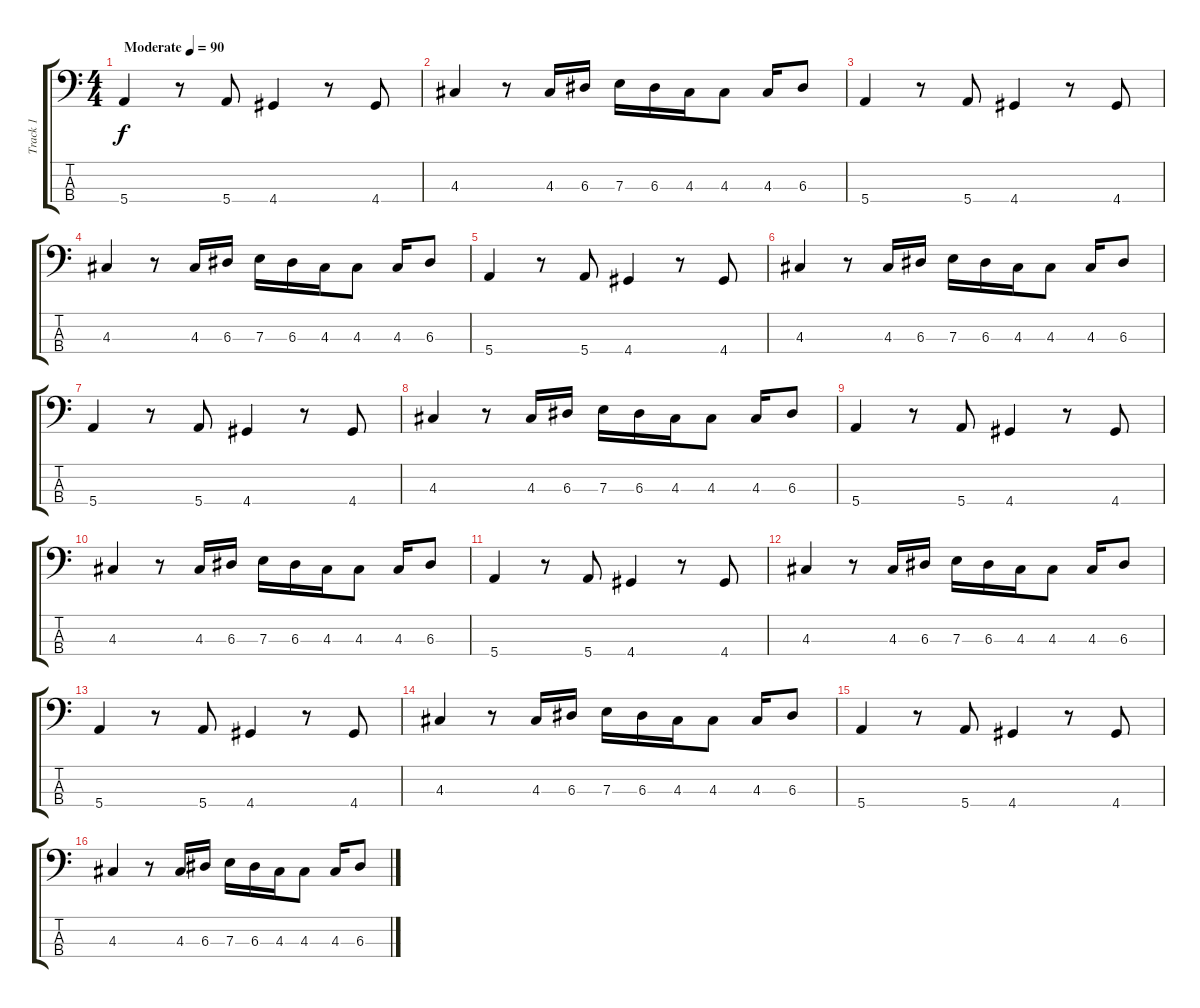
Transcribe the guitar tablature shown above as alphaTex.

\track ("Track 1" "Track 1") {instrument electricbasspick}
\staff {score tabs}
\tuning (G2 D2 A1 E1) {hide}
\ts (4 4)
\tempo (90 "Moderate")
\clef f4
\ks c
5.4.4{dy f instrument electricbasspick} r.8 5.4.8 4.4.4 r.8 4.4.8 |
4.3.4 r.8 4.3.16 6.3.16 7.3.16 6.3.16 4.3.16 4.3.8 4.3.16 6.3.8 |
5.4.4 r.8 5.4.8 4.4.4 r.8 4.4.8 |
4.3.4 r.8 4.3.16 6.3.16 7.3.16 6.3.16 4.3.16 4.3.8 4.3.16 6.3.8 |
5.4.4 r.8 5.4.8 4.4.4 r.8 4.4.8 |
4.3.4 r.8 4.3.16 6.3.16 7.3.16 6.3.16 4.3.16 4.3.8 4.3.16 6.3.8 |
5.4.4 r.8 5.4.8 4.4.4 r.8 4.4.8 |
4.3.4 r.8 4.3.16 6.3.16 7.3.16 6.3.16 4.3.16 4.3.8 4.3.16 6.3.8 |
5.4.4 r.8 5.4.8 4.4.4 r.8 4.4.8 |
4.3.4 r.8 4.3.16 6.3.16 7.3.16 6.3.16 4.3.16 4.3.8 4.3.16 6.3.8 |
5.4.4 r.8 5.4.8 4.4.4 r.8 4.4.8 |
4.3.4 r.8 4.3.16 6.3.16 7.3.16 6.3.16 4.3.16 4.3.8 4.3.16 6.3.8 |
5.4.4 r.8 5.4.8 4.4.4 r.8 4.4.8 |
4.3.4 r.8 4.3.16 6.3.16 7.3.16 6.3.16 4.3.16 4.3.8 4.3.16 6.3.8 |
5.4.4 r.8 5.4.8 4.4.4 r.8 4.4.8 |
4.3.4 r.8 4.3.16 6.3.16 7.3.16 6.3.16 4.3.16 4.3.8 4.3.16 6.3.8
